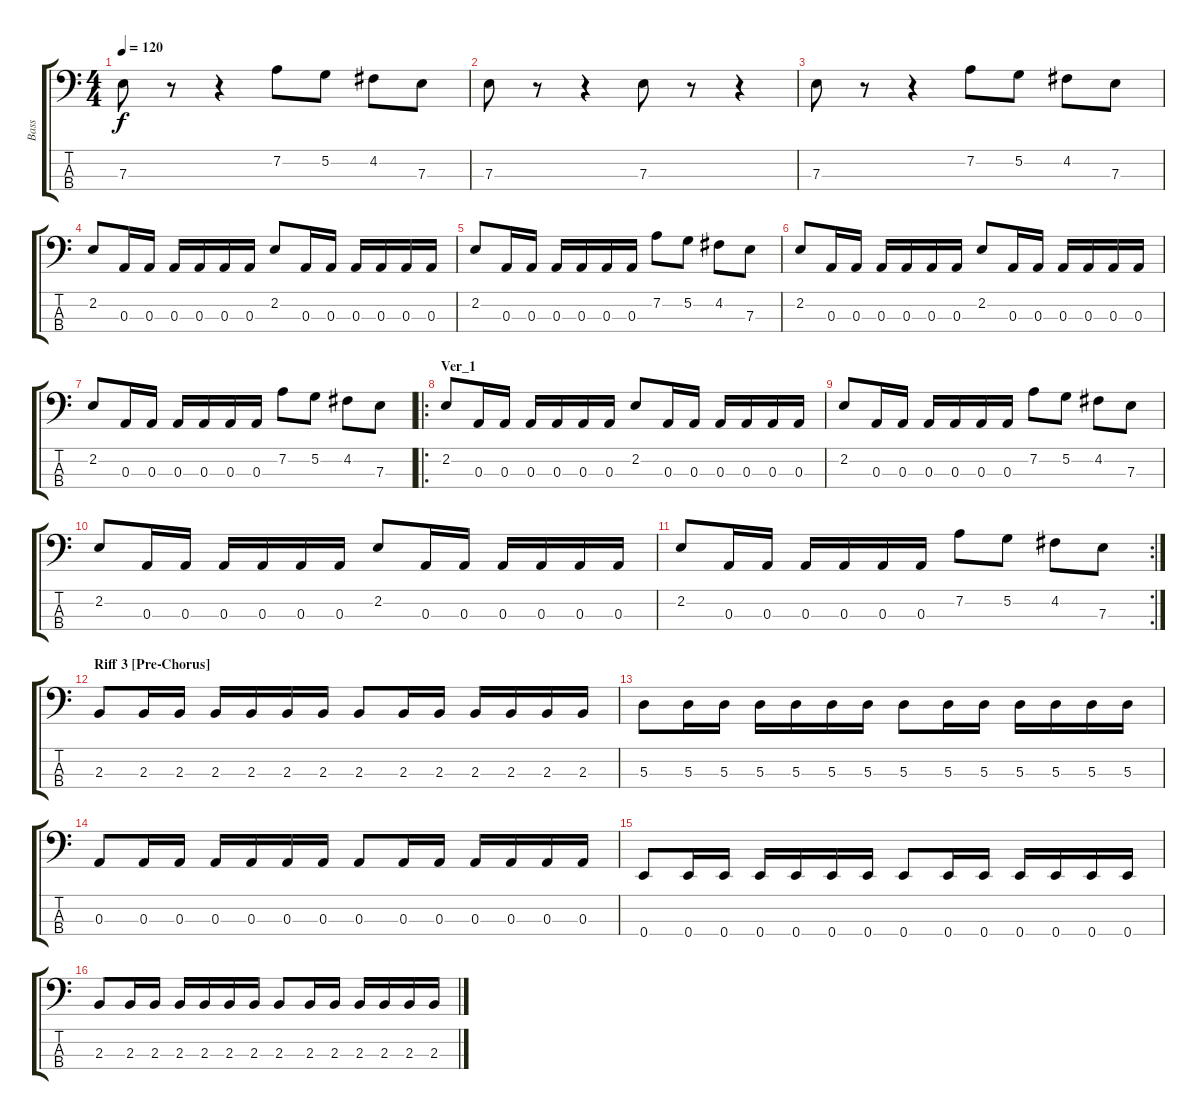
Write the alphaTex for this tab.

\track ("Bass" "Bass") {instrument electricbassfinger}
\staff {score tabs}
\tuning (G2 D2 A1 E1) {hide}
\ts (4 4)
\tempo 120
\clef f4
\ks c
7.3.8{dy f} r.8 r.4 7.2.8 5.2.8 4.2.8 7.3.8 |
7.3.8 r.8 r.4 7.3.8 r.8 r.4 |
7.3.8 r.8 r.4 7.2.8 5.2.8 4.2.8 7.3.8 |
2.2.8 0.3.16 0.3.16 0.3.16 0.3.16 0.3.16 0.3.16 2.2.8 0.3.16 0.3.16 0.3.16 0.3.16 0.3.16 0.3.16 |
2.2.8 0.3.16 0.3.16 0.3.16 0.3.16 0.3.16 0.3.16 7.2.8 5.2.8 4.2.8 7.3.8 |
2.2.8 0.3.16 0.3.16 0.3.16 0.3.16 0.3.16 0.3.16 2.2.8 0.3.16 0.3.16 0.3.16 0.3.16 0.3.16 0.3.16 |
2.2.8 0.3.16 0.3.16 0.3.16 0.3.16 0.3.16 0.3.16 7.2.8 5.2.8 4.2.8 7.3.8 |
\ro
\section ("" "Ver_1")
2.2.8 0.3.16 0.3.16 0.3.16 0.3.16 0.3.16 0.3.16 2.2.8 0.3.16 0.3.16 0.3.16 0.3.16 0.3.16 0.3.16 |
2.2.8 0.3.16 0.3.16 0.3.16 0.3.16 0.3.16 0.3.16 7.2.8 5.2.8 4.2.8 7.3.8 |
2.2.8 0.3.16 0.3.16 0.3.16 0.3.16 0.3.16 0.3.16 2.2.8 0.3.16 0.3.16 0.3.16 0.3.16 0.3.16 0.3.16 |
\rc 2
2.2.8 0.3.16 0.3.16 0.3.16 0.3.16 0.3.16 0.3.16 7.2.8 5.2.8 4.2.8 7.3.8 |
\section ("" "Riff 3 [Pre-Chorus]")
2.3.8 2.3.16 2.3.16 2.3.16 2.3.16 2.3.16 2.3.16 2.3.8 2.3.16 2.3.16 2.3.16 2.3.16 2.3.16 2.3.16 |
5.3.8 5.3.16 5.3.16 5.3.16 5.3.16 5.3.16 5.3.16 5.3.8 5.3.16 5.3.16 5.3.16 5.3.16 5.3.16 5.3.16 |
0.3.8 0.3.16 0.3.16 0.3.16 0.3.16 0.3.16 0.3.16 0.3.8 0.3.16 0.3.16 0.3.16 0.3.16 0.3.16 0.3.16 |
0.4.8 0.4.16 0.4.16 0.4.16 0.4.16 0.4.16 0.4.16 0.4.8 0.4.16 0.4.16 0.4.16 0.4.16 0.4.16 0.4.16 |
2.3.8 2.3.16 2.3.16 2.3.16 2.3.16 2.3.16 2.3.16 2.3.8 2.3.16 2.3.16 2.3.16 2.3.16 2.3.16 2.3.16
